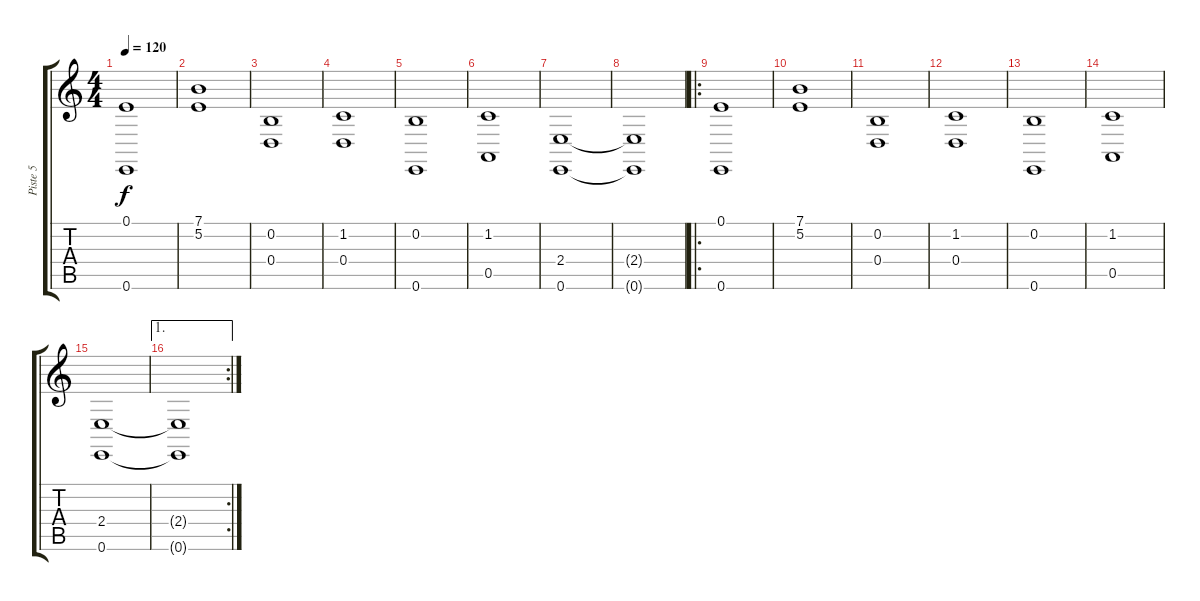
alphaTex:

\track ("Piste 5" "Piste 5") {instrument stringensemble1}
\staff {score tabs}
\tuning (E4 B3 G3 D3 A2 E2) {hide}
\ts (4 4)
\tempo 120
\clef g2
\ks c
(0.1 0.6).1{dy f} |
(7.1 5.2).1 |
(0.2 0.4).1 |
(1.2 0.4).1 |
(0.2 0.6).1 |
(1.2 0.5).1 |
(2.4 0.6).1 |
(2.4{t} 0.6{t}).1 |
\ro
(0.1 0.6).1 |
(7.1 5.2).1 |
(0.2 0.4).1 |
(1.2 0.4).1 |
(0.2 0.6).1 |
(1.2 0.5).1 |
(2.4 0.6).1 |
\ae 1
\rc 2
(2.4{t} 0.6{t}).1
